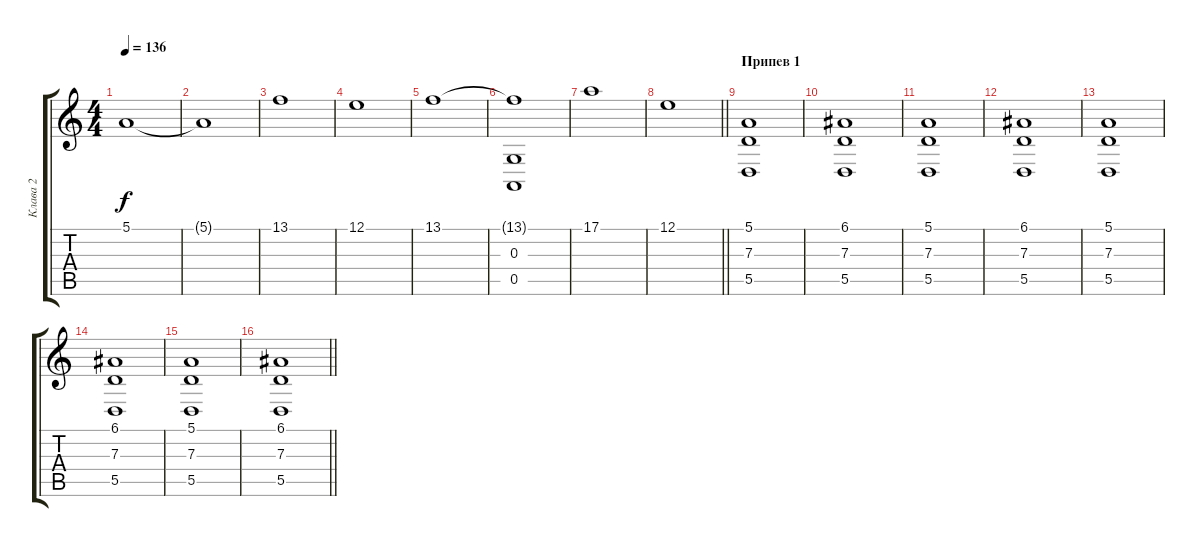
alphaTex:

\track ("Клава 2" "Клава 2") {instrument stringensemble1}
\staff {score tabs}
\tuning (E4 B3 G3 D3 A2 E2) {hide}
\ts (4 4)
\tempo 136
\clef g2
\ks c
5.1.1{dy f} |
5.1{t}.1 |
13.1.1 |
12.1.1 |
13.1.1 |
(13.1{t} 0.3 0.5).1 |
17.1.1 |
\barLineRight lightlight
12.1.1 |
\section ("" "Припев 1")
(5.1 7.3 5.5).1 |
(6.1 7.3 5.5).1 |
(5.1 7.3 5.5).1 |
(6.1 7.3 5.5).1 |
(5.1 7.3 5.5).1 |
(6.1 7.3 5.5).1 |
(5.1 7.3 5.5).1 |
\barLineRight lightlight
(6.1 7.3 5.5).1
